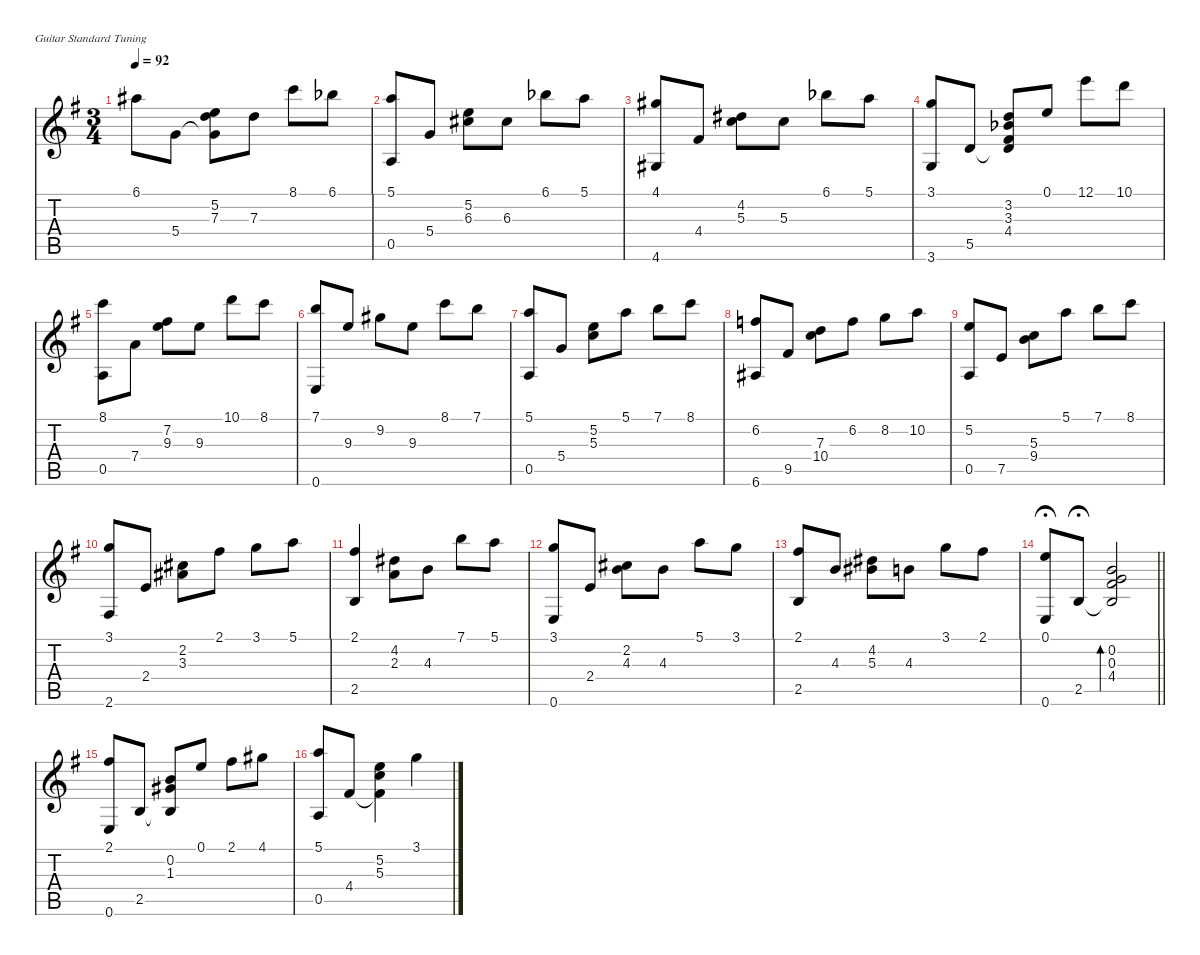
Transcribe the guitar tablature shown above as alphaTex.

\defaultSystemsLayout 4
\hideDynamics
\bracketExtendMode nobrackets
\singleTrackTrackNamePolicy hidden
\multiTrackTrackNamePolicy hidden
\firstSystemTrackNameOrientation horizontal
\otherSystemsTrackNameOrientation horizontal
\extendBarLines
\chordDiagramsInScore
\track ("ギター - クラシック" "ギター - クラシック") {instrument brightacousticpiano}
\staff {score tabs}
\tuning (E4 B3 G3 D3 A2 E2)
\displaytranspose 12
\ts (3 4)
\tempo 92
\clef g2
\ks g
6.1{acc #}.8{dy mf beam Down} 5.4{acc forcenatural}.8{beam Down} (5.4{t acc forcenatural} 5.2{acc forcenatural} 7.3{acc forcenatural}).8{beam Down} 7.3{acc forcenatural}.8{beam Down} 8.1{acc forcenatural}.8{beam Down} 6.1{acc b}.8{beam Down} |
(5.1{acc forcenatural} 0.5{acc forcenatural}).8{beam Up} 5.4{acc forcenatural}.8{beam Up} (5.2{acc forcenatural} 6.3{acc #}).8{beam Down} 6.3{acc #}.8{beam Down} 6.1{acc b}.8{beam Down} 5.1{acc forcenatural}.8{beam Down} |
(4.1{acc #} 4.6{acc #}).8{beam Up} 4.4{acc #}.8{beam Up} (5.3{acc forcenatural} 4.2{acc #}).8{beam Down} 5.3{acc forcenatural}.8{beam Down} 6.1{acc b}.8{beam Down} 5.1{acc forcenatural}.8{beam Down} |
(3.1{acc forcenatural} 3.6{acc forcenatural}).8{beam Up} 5.5{acc forcenatural}.8{beam Up} (5.5{t acc forcenatural} 3.2{acc forcenatural} 3.3{acc b} 4.4{acc #}).8{beam Up} 0.1{acc forcenatural}.8{beam Up} 12.1{acc forcenatural}.8{beam Down} 10.1{acc forcenatural}.8{beam Down} |
(8.1{acc forcenatural} 0.5{acc forcenatural}).8{beam Down} 7.4{acc forcenatural}.8{beam Down} (9.3{acc forcenatural} 7.2{acc #}).8{beam Down} 9.3{acc forcenatural}.8{beam Down} 10.1{acc forcenatural}.8{beam Down} 8.1{acc forcenatural}.8{beam Down} |
(7.1{acc forcenatural} 0.6{acc forcenatural}).8{beam Up} 9.3{acc forcenatural}.8{beam Up} 9.2{acc #}.8{beam Down} 9.3{acc forcenatural}.8{beam Down} 8.1{acc forcenatural}.8{beam Down} 7.1{acc forcenatural}.8{beam Down} |
(5.1{acc forcenatural} 0.5{acc forcenatural}).8{beam Up} 5.4{acc forcenatural}.8{beam Up} (5.3{acc forcenatural} 5.2{acc forcenatural}).8{beam Down} 5.1{acc forcenatural}.8{beam Down} 7.1{acc forcenatural}.8{beam Down} 8.1{acc forcenatural}.8{beam Down} |
(6.2{acc forcenatural} 6.6{acc #}).8{beam Up} 9.5{acc #}.8{beam Up} (7.3{acc forcenatural} 10.4{acc forcenatural}).8{beam Down} 6.2{acc forcenatural}.8{beam Down} 8.2{acc forcenatural}.8{beam Down} 10.2{acc forcenatural}.8{beam Down} |
(5.2{acc forcenatural} 0.5{acc forcenatural}).8{beam Up} 7.5{acc forcenatural}.8{beam Up} (5.3{acc forcenatural} 9.4{acc forcenatural}).8{beam Down} 5.1{acc forcenatural}.8{beam Down} 7.1{acc forcenatural}.8{beam Down} 8.1{acc forcenatural}.8{beam Down} |
(2.6{acc #} 3.1{acc forcenatural}).8{beam Up} 2.4{acc forcenatural}.8{beam Up} (2.2{acc #} 3.3{acc #}).8{beam Down} 2.1{acc #}.8{beam Down} 3.1{acc forcenatural}.8{beam Down} 5.1{acc forcenatural}.8{beam Down} |
(2.1{acc #} 2.5{acc forcenatural}).4{beam Up} (2.3{acc forcenatural} 4.2{acc #}).8{beam Down} 4.3{acc forcenatural}.8{beam Down} 7.1{acc forcenatural}.8{beam Down} 5.1{acc forcenatural}.8{beam Down} |
(3.1{acc forcenatural} 0.6{acc forcenatural}).8{beam Up} 2.4{acc forcenatural}.8{beam Up} (4.3{acc forcenatural} 2.2{acc #}).8{beam Down} 4.3{acc forcenatural}.8{beam Down} 5.1{acc forcenatural}.8{beam Down} 3.1{acc forcenatural}.8{beam Down} |
(2.1{acc #} 2.5{acc forcenatural}).8{beam Up} 4.3{acc forcenatural}.8{beam Up} (5.3{acc #} 4.2{acc #}).8{beam Down} 4.3{acc forcenatural}.8{beam Down} 3.1{acc forcenatural}.8{beam Down} 2.1{acc #}.8{beam Down} |
\barLineRight lightlight
(0.1{acc forcenatural} 0.6{acc forcenatural}).8{fermata (medium 0.46) beam Up} 2.5{acc forcenatural}.8{fermata (medium 0.46) beam Up} (2.5{t acc forcenatural} 0.2{acc forcenatural} 4.4{acc #} 0.3{acc forcenatural}).2{bd 98 beam Up} |
(2.1{acc #} 0.6{acc forcenatural}).8{beam Up} 2.5{acc forcenatural}.8{beam Up} (0.2{acc forcenatural} 1.3{acc #} 2.5{t acc forcenatural}).8{beam Up} 0.1{acc forcenatural}.8{beam Up} 2.1{acc #}.8{beam Down} 4.1{acc #}.8{beam Down} |
(5.1{acc forcenatural} 0.5{acc forcenatural}).8{beam Up} 4.4{acc #}.8{beam Up} (4.4{t acc #} 5.2{acc forcenatural} 5.3{acc forcenatural}).4{beam Down} 3.1{acc forcenatural}.4{beam Down}
